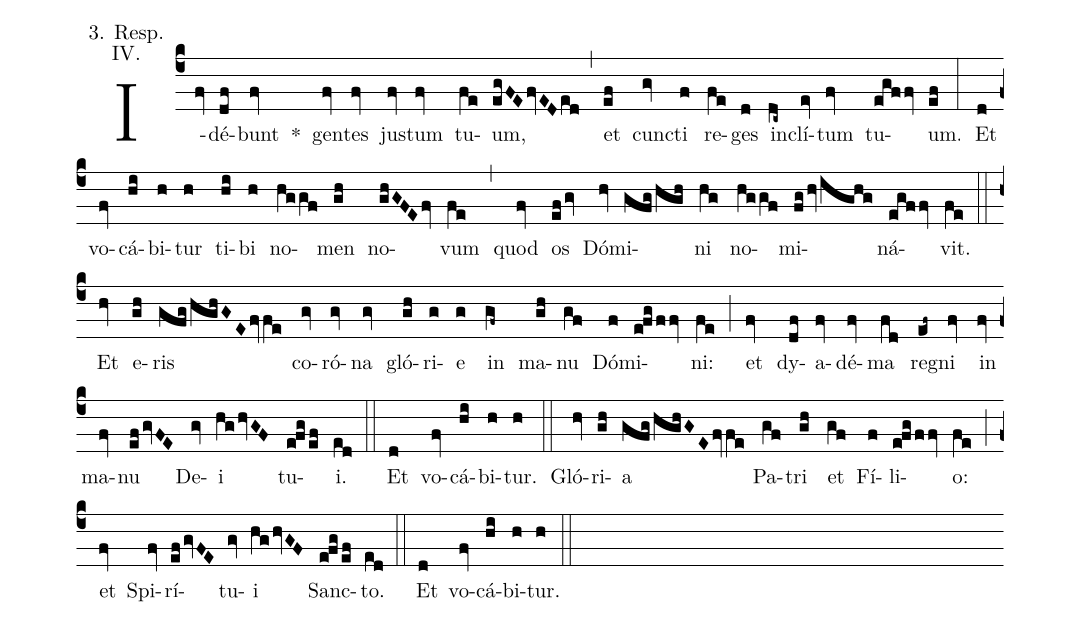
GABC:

annotation: 3. Resp.;
annotation: IV.;
%%
(c4)
I(fv)dé(df)bunt(fv) *() gen(fv)tes(fv) jus(fv)tum(fv) tu(fe)um,(egFEfvEDed) (,)
et(ef) cunc(gv)ti(f) re(fe)ges(d) in(dc~)clí(ev)tum(fv) tu(egffv)um.(ef) (:)
Et(d) vo(fv)cá(hi)bi(h)tur(h) ti(hi)bi(h) no(hggf)men(gh) no(ghGFEfv)vum(fe) (,)
quod(fv) os(efgv) Dó(hv)mi(gfghgh)ni(hg) no(hggf)mi(fghvighg)ná(egffv)vit.(fe) (::)

Et(hv) e(gh)ris(gfghghGEfvfe) co(gv)ró(gv)na(gv) gló(gh)ri(g)e(g) in(gf~) ma(gh)nu(gf) Dó(f)mi(efgffv)ni:(fe) (;)
et(fv) dy(df)a(fv)dé(fv)ma(fd) reg(ef~)ni(fv) in(fv) ma(fv)nu(efgvFE) De(gv)i(hghvGF) tu(efgef)i.(ed) (::)

Et(d) vo(fv)cá(hi)bi(h)tur.(h) (::)

Gló(hv)ri(gh)a(gfghghGEfvfe) Pa(gf)tri(gh) et(gf) Fí(f)li(efgffv)o:(fe) (;)
et(fv) Spi(fv)rí(efgvFE)tu(gv)i(hghvGF) Sanc(efgef)to.(ed) (::)

Et(d) vo(fv)cá(hi)bi(h)tur.(h) (::)
